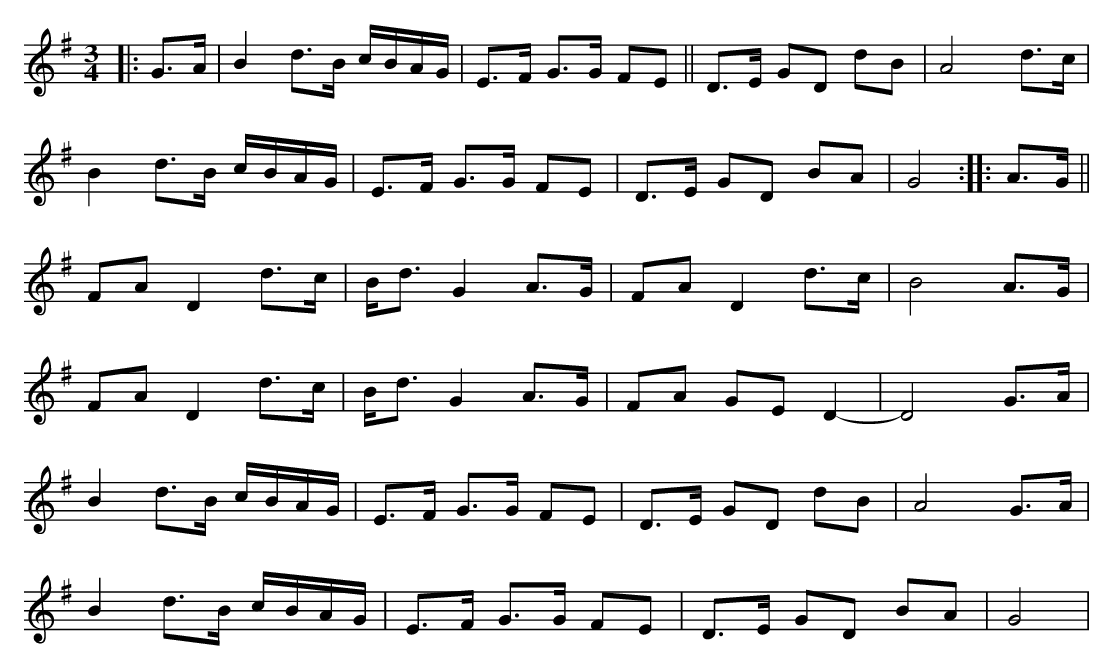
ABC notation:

X:1
M:3/4
K:G
|:G>A|B2d>B c/B/A/G/|E>F G>G FE||D>E GD dB|A4d>c|
B2d>B c/B/A/G/|E>F G>G FE|D>E GD BA|G4:|:A>G||
FA D2 d>c|B<d G2A>G|FA D2 d>c|B4A>G|
FA D2 d>c|B<d G2A>G|FA GE D2-|D4G>A|
B2d>B c/B/A/G/|E>F G>G FE|D>E GD dB|A4G>A|
B2d>B c/B/A/G/|E>F G>G FE|D>E GD BA|G4|
